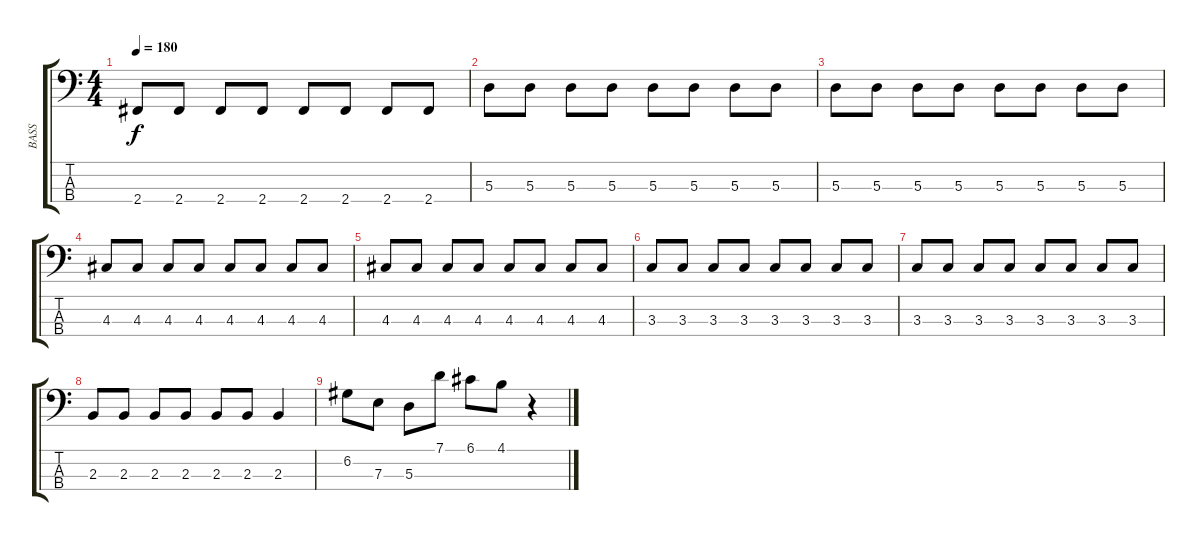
\track ("BASS" "BASS") {instrument electricbasspick}
\staff {score tabs}
\tuning (G2 D2 A1 E1) {hide}
\ts (4 4)
\tempo 180
\clef f4
\ks c
2.4.8{dy f} 2.4.8 2.4.8 2.4.8 2.4.8 2.4.8 2.4.8 2.4.8 |
5.3.8 5.3.8 5.3.8 5.3.8 5.3.8 5.3.8 5.3.8 5.3.8 |
5.3.8 5.3.8 5.3.8 5.3.8 5.3.8 5.3.8 5.3.8 5.3.8 |
4.3.8 4.3.8 4.3.8 4.3.8 4.3.8 4.3.8 4.3.8 4.3.8 |
4.3.8 4.3.8 4.3.8 4.3.8 4.3.8 4.3.8 4.3.8 4.3.8 |
3.3.8 3.3.8 3.3.8 3.3.8 3.3.8 3.3.8 3.3.8 3.3.8 |
3.3.8 3.3.8 3.3.8 3.3.8 3.3.8 3.3.8 3.3.8 3.3.8 |
2.3.8 2.3.8 2.3.8 2.3.8 2.3.8 2.3.8 2.3.4 |
6.2.8 7.3.8 5.3.8 7.1.8 6.1.8 4.1.8 r.4
